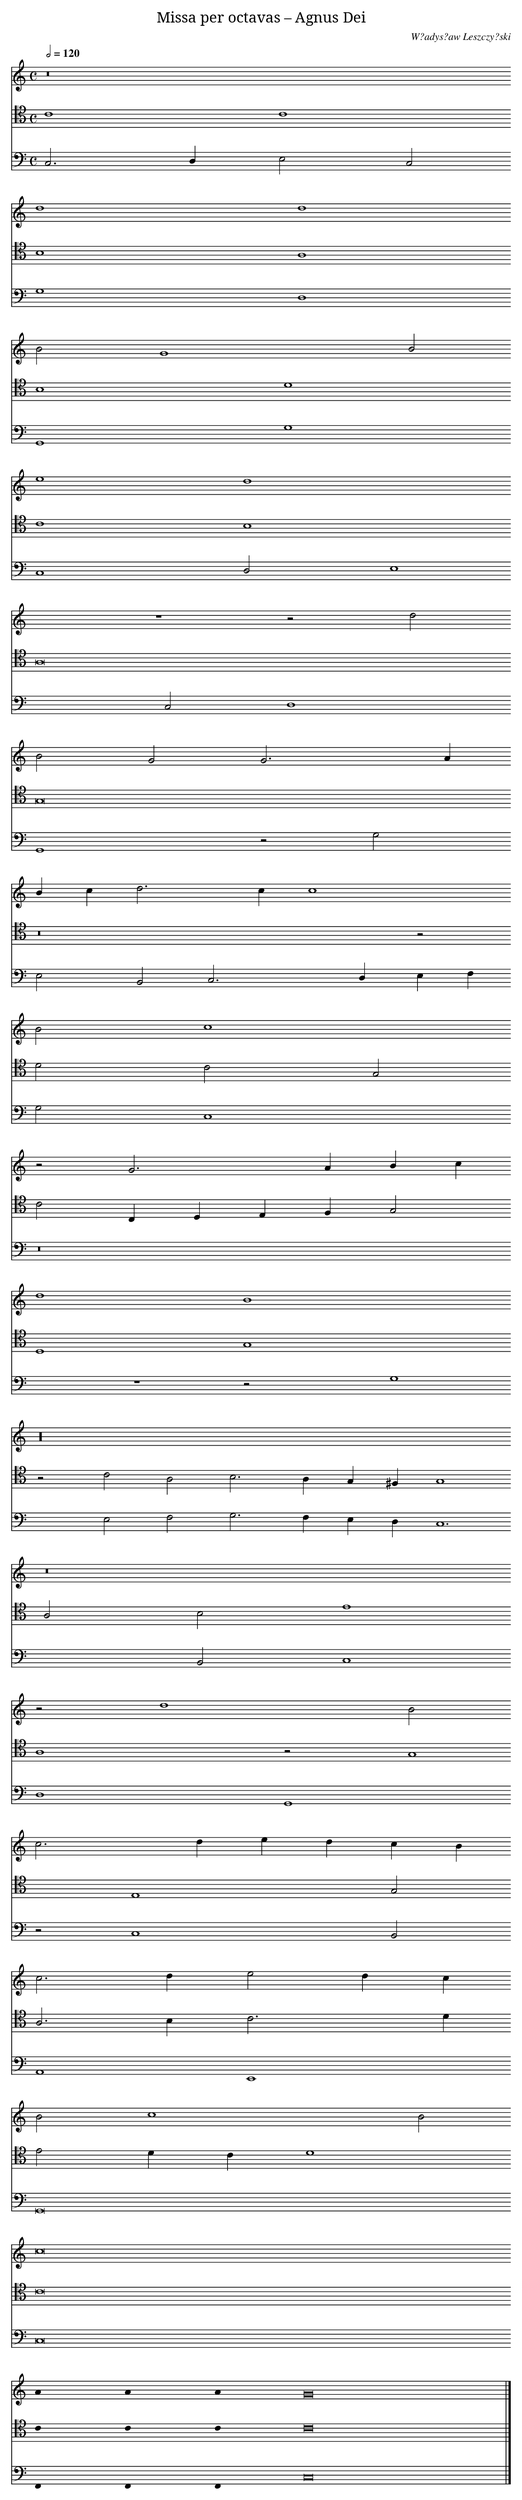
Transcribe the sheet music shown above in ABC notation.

X:1
T: Missa per octavas – Agnus Dei
C: W?adys?aw Leszczy?ski
L: 1/4
M: C
Q: 1/2=120
V: 1
V: 2 clef=tenor
V: 3 clef=bass
K: C
[V:1] z8 [|]
[V:2] C4C4 [|]
[V:3] C,2>D,2E,2C,2 [|]
[V:1] d4d4 [|]
[V:2] B,4A,4 [|]
[V:3] G,4D,4 [|]
[V:1] B2G4B2 [|]
[V:2] B,4D4 [|]
[V:3] G,,4G,4 [|]
[V:1] e4d4 [|]
[V:2] C4B,4 [|]
[V:3] C,4D,2E,4 [|]
[V:1] z4z2d2 [|]
[V:2] A,8 [|]
[V:3] C,2D,4 [|]
[V:1] B2G2G3A [|]
[V:2] G,8 [|]
[V:3] G,,4z2G,2 [|]
[V:1] Bc2<d2cc4 [|]
[V:2] z8 [|]
[V:3] E,2B,,2C,3D, [|]
[V:1] B2c4 [|]
[V:2] z2D2C2G,2 [|]
[V:3] E,F,G,2C,4 [|]
[V:1] z2G2>A2Bc [|]
[V:2] C2C,D,E,F,G,2 [|]
[V:3] z8 [|]
[V:1] d4B4 [|]
[V:2] D,4G,4 [|]
[V:3] z4z2G,4 [|]
[V:1] z16 [|]
[V:2] z2C2A,2B,3 [|]
[V:3] E,2F,2G,3 [|]
[V:1]  [|]
[V:2] A,G,^F,G,4 [|]
[V:3] F,E,D,C,6 [|]
[V:1] z8 [|]
[V:2] A,2B,2E4 [|]
[V:3] B,,2C,4 [|]
[V:1] z2d4B2 [|]
[V:2] A,4z2G,4 [|]
[V:3] D,4G,,4 [|]
[V:1] c2>d2edcB [|]
[V:2] E,4G,2 [|]
[V:3] z2C,4B,,2 [|]
[V:1] c2>d2e2dc [|]
[V:2] A,2>B,2C3D [|]
[V:3] A,,4E,,4 [|]
[V:1] B2c4B2 [|]
[V:2] E2DCD4 [|]
[V:3] G,,8 [|]
[V:1] c8 [|]
[V:2] C8 [|]
[V:3] C,8 [|]
[V:1] A0A0A0G8 |]
[V:2] C0C0C0C8 |]
[V:3] F,,0F,,0F,,0C,8 |]
